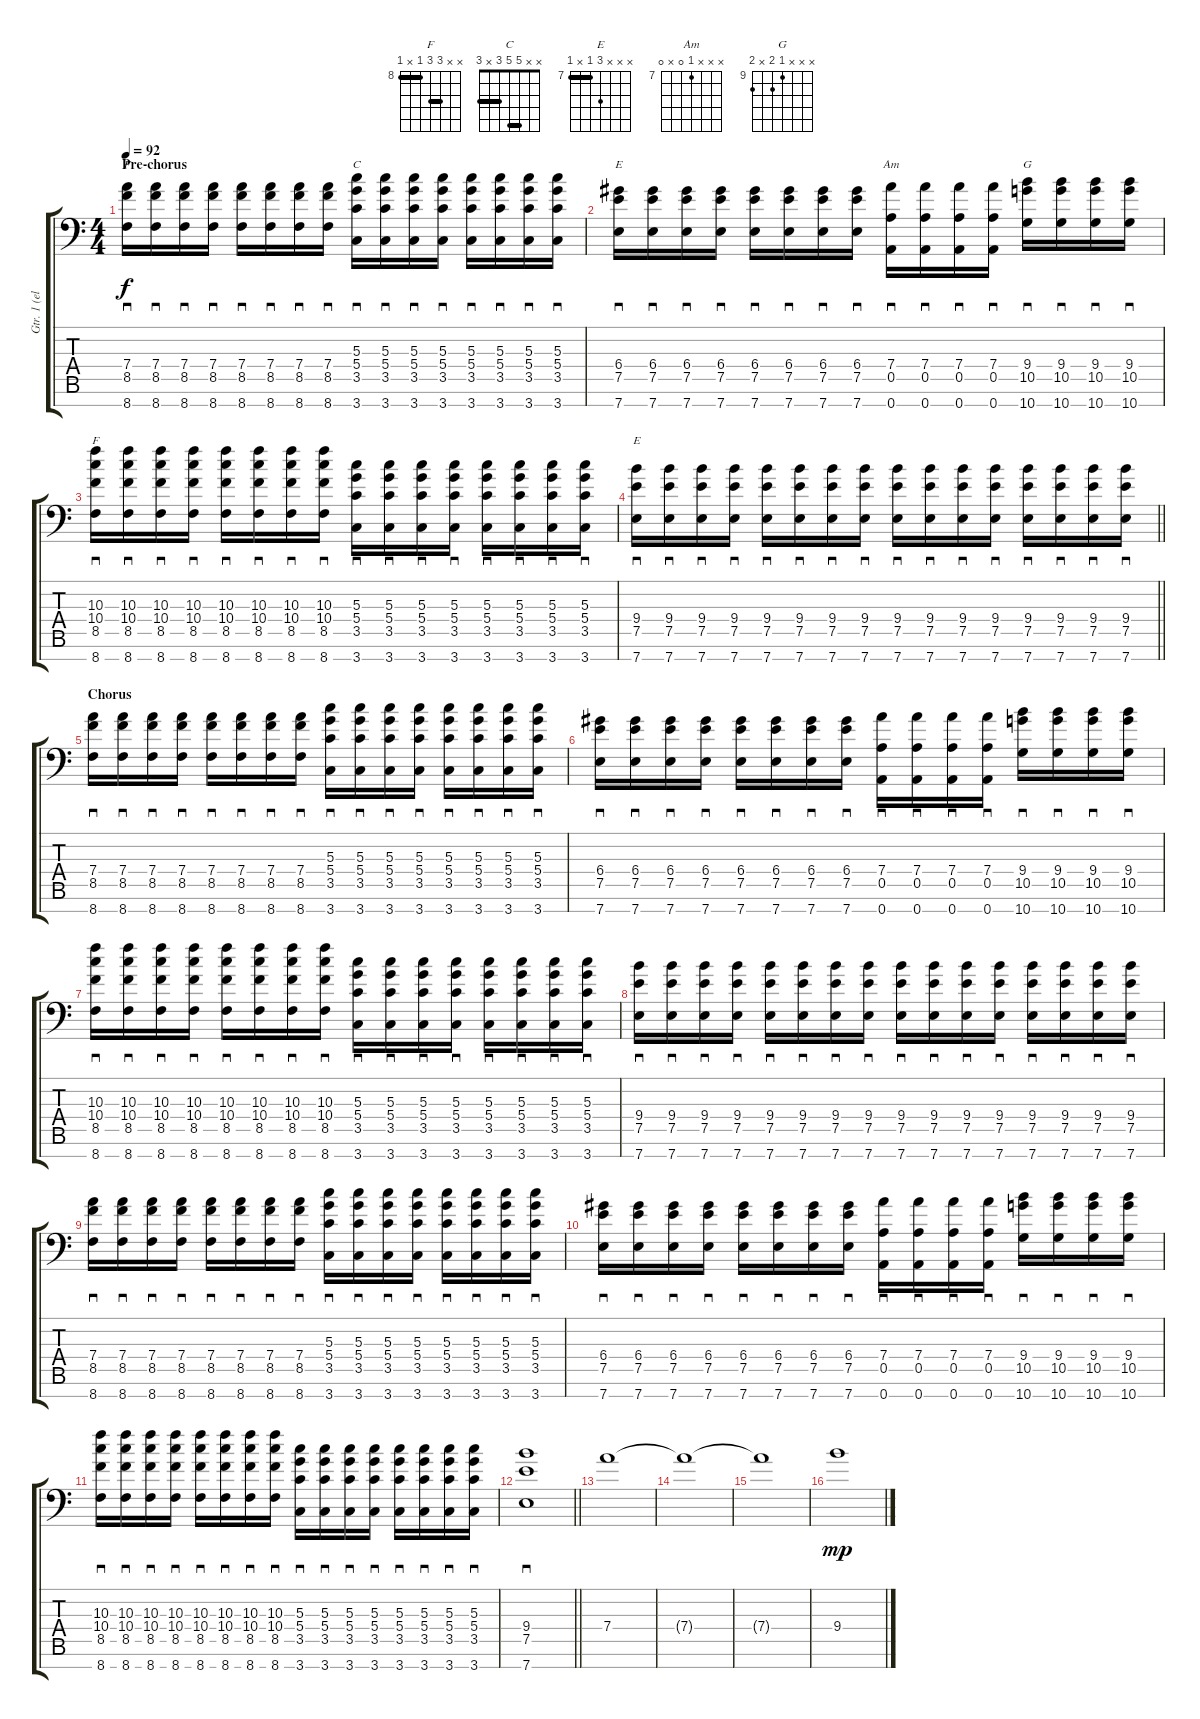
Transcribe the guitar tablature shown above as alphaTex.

\track ("Gtr. 1 (elec.)" "Gtr. 1 (el") {instrument overdrivenguitar}
\staff {score tabs}
\tuning (E4 B3 G3 D3 A2 E2 A1) {hide}
\chord ("F" x x x 7 8 x 8) {firstfret 7}
\chord ("C" x x 5 5 3 x 3) {barre (3 5)}
\chord ("E" x x x 6 7 x 7) {firstfret 6}
\chord ("Am" x x x 7 0 x 0) {firstfret 7}
\chord ("G" x x x 9 10 x 10) {firstfret 9}
\chord ("F" x x 10 10 8 x 8) {firstfret 8 barre (8 10)}
\chord ("E" x x x 9 7 x 7) {firstfret 7 barre 7}
\ts (4 4)
\section ("" "Pre-chorus")
\tempo 92
\clef f4
\ks c
(7.4 8.5 8.7).16{sd ch "F" dy f} (7.4 8.5 8.7).16{sd} (7.4 8.5 8.7).16{sd} (7.4 8.5 8.7).16{sd} (7.4 8.5 8.7).16{sd} (7.4 8.5 8.7).16{sd} (7.4 8.5 8.7).16{sd} (7.4 8.5 8.7).16{sd} (5.3 5.4 3.5 3.7).16{sd ch "C"} (5.3 5.4 3.5 3.7).16{sd} (5.3 5.4 3.5 3.7).16{sd} (5.3 5.4 3.5 3.7).16{sd} (5.3 5.4 3.5 3.7).16{sd} (5.3 5.4 3.5 3.7).16{sd} (5.3 5.4 3.5 3.7).16{sd} (5.3 5.4 3.5 3.7).16{sd} |
(6.4 7.5 7.7).16{sd ch "E"} (6.4 7.5 7.7).16{sd} (6.4 7.5 7.7).16{sd} (6.4 7.5 7.7).16{sd} (6.4 7.5 7.7).16{sd} (6.4 7.5 7.7).16{sd} (6.4 7.5 7.7).16{sd} (6.4 7.5 7.7).16{sd} (7.4 0.5 0.7).16{sd ch "Am"} (7.4 0.5 0.7).16{sd} (7.4 0.5 0.7).16{sd} (7.4 0.5 0.7).16{sd} (9.4 10.5 10.7).16{sd ch "G"} (9.4 10.5 10.7).16{sd} (9.4 10.5 10.7).16{sd} (9.4 10.5 10.7).16{sd} |
(10.3 10.4 8.5 8.7).16{sd ch "F"} (10.3 10.4 8.5 8.7).16{sd} (10.3 10.4 8.5 8.7).16{sd} (10.3 10.4 8.5 8.7).16{sd} (10.3 10.4 8.5 8.7).16{sd} (10.3 10.4 8.5 8.7).16{sd} (10.3 10.4 8.5 8.7).16{sd} (10.3 10.4 8.5 8.7).16{sd} (5.3 5.4 3.5 3.7).16{sd} (5.3 5.4 3.5 3.7).16{sd} (5.3 5.4 3.5 3.7).16{sd} (5.3 5.4 3.5 3.7).16{sd} (5.3 5.4 3.5 3.7).16{sd} (5.3 5.4 3.5 3.7).16{sd} (5.3 5.4 3.5 3.7).16{sd} (5.3 5.4 3.5 3.7).16{sd} |
\barLineRight lightlight
(9.4 7.5 7.7).16{sd ch "E"} (9.4 7.5 7.7).16{sd} (9.4 7.5 7.7).16{sd} (9.4 7.5 7.7).16{sd} (9.4 7.5 7.7).16{sd} (9.4 7.5 7.7).16{sd} (9.4 7.5 7.7).16{sd} (9.4 7.5 7.7).16{sd} (9.4 7.5 7.7).16{sd} (9.4 7.5 7.7).16{sd} (9.4 7.5 7.7).16{sd} (9.4 7.5 7.7).16{sd} (9.4 7.5 7.7).16{sd} (9.4 7.5 7.7).16{sd} (9.4 7.5 7.7).16{sd} (9.4 7.5 7.7).16{sd} |
\section ("" "Chorus")
(7.4 8.5 8.7).16{sd} (7.4 8.5 8.7).16{sd} (7.4 8.5 8.7).16{sd} (7.4 8.5 8.7).16{sd} (7.4 8.5 8.7).16{sd} (7.4 8.5 8.7).16{sd} (7.4 8.5 8.7).16{sd} (7.4 8.5 8.7).16{sd} (5.3 5.4 3.5 3.7).16{sd} (5.3 5.4 3.5 3.7).16{sd} (5.3 5.4 3.5 3.7).16{sd} (5.3 5.4 3.5 3.7).16{sd} (5.3 5.4 3.5 3.7).16{sd} (5.3 5.4 3.5 3.7).16{sd} (5.3 5.4 3.5 3.7).16{sd} (5.3 5.4 3.5 3.7).16{sd} |
(6.4 7.5 7.7).16{sd} (6.4 7.5 7.7).16{sd} (6.4 7.5 7.7).16{sd} (6.4 7.5 7.7).16{sd} (6.4 7.5 7.7).16{sd} (6.4 7.5 7.7).16{sd} (6.4 7.5 7.7).16{sd} (6.4 7.5 7.7).16{sd} (7.4 0.5 0.7).16{sd} (7.4 0.5 0.7).16{sd} (7.4 0.5 0.7).16{sd} (7.4 0.5 0.7).16{sd} (9.4 10.5 10.7).16{sd} (9.4 10.5 10.7).16{sd} (9.4 10.5 10.7).16{sd} (9.4 10.5 10.7).16{sd} |
(10.3 10.4 8.5 8.7).16{sd} (10.3 10.4 8.5 8.7).16{sd} (10.3 10.4 8.5 8.7).16{sd} (10.3 10.4 8.5 8.7).16{sd} (10.3 10.4 8.5 8.7).16{sd} (10.3 10.4 8.5 8.7).16{sd} (10.3 10.4 8.5 8.7).16{sd} (10.3 10.4 8.5 8.7).16{sd} (5.3 5.4 3.5 3.7).16{sd} (5.3 5.4 3.5 3.7).16{sd} (5.3 5.4 3.5 3.7).16{sd} (5.3 5.4 3.5 3.7).16{sd} (5.3 5.4 3.5 3.7).16{sd} (5.3 5.4 3.5 3.7).16{sd} (5.3 5.4 3.5 3.7).16{sd} (5.3 5.4 3.5 3.7).16{sd} |
(9.4 7.5 7.7).16{sd} (9.4 7.5 7.7).16{sd} (9.4 7.5 7.7).16{sd} (9.4 7.5 7.7).16{sd} (9.4 7.5 7.7).16{sd} (9.4 7.5 7.7).16{sd} (9.4 7.5 7.7).16{sd} (9.4 7.5 7.7).16{sd} (9.4 7.5 7.7).16{sd} (9.4 7.5 7.7).16{sd} (9.4 7.5 7.7).16{sd} (9.4 7.5 7.7).16{sd} (9.4 7.5 7.7).16{sd} (9.4 7.5 7.7).16{sd} (9.4 7.5 7.7).16{sd} (9.4 7.5 7.7).16{sd} |
(7.4 8.5 8.7).16{sd} (7.4 8.5 8.7).16{sd} (7.4 8.5 8.7).16{sd} (7.4 8.5 8.7).16{sd} (7.4 8.5 8.7).16{sd} (7.4 8.5 8.7).16{sd} (7.4 8.5 8.7).16{sd} (7.4 8.5 8.7).16{sd} (5.3 5.4 3.5 3.7).16{sd} (5.3 5.4 3.5 3.7).16{sd} (5.3 5.4 3.5 3.7).16{sd} (5.3 5.4 3.5 3.7).16{sd} (5.3 5.4 3.5 3.7).16{sd} (5.3 5.4 3.5 3.7).16{sd} (5.3 5.4 3.5 3.7).16{sd} (5.3 5.4 3.5 3.7).16{sd} |
(6.4 7.5 7.7).16{sd} (6.4 7.5 7.7).16{sd} (6.4 7.5 7.7).16{sd} (6.4 7.5 7.7).16{sd} (6.4 7.5 7.7).16{sd} (6.4 7.5 7.7).16{sd} (6.4 7.5 7.7).16{sd} (6.4 7.5 7.7).16{sd} (7.4 0.5 0.7).16{sd} (7.4 0.5 0.7).16{sd} (7.4 0.5 0.7).16{sd} (7.4 0.5 0.7).16{sd} (9.4 10.5 10.7).16{sd} (9.4 10.5 10.7).16{sd} (9.4 10.5 10.7).16{sd} (9.4 10.5 10.7).16{sd} |
(10.3 10.4 8.5 8.7).16{sd} (10.3 10.4 8.5 8.7).16{sd} (10.3 10.4 8.5 8.7).16{sd} (10.3 10.4 8.5 8.7).16{sd} (10.3 10.4 8.5 8.7).16{sd} (10.3 10.4 8.5 8.7).16{sd} (10.3 10.4 8.5 8.7).16{sd} (10.3 10.4 8.5 8.7).16{sd} (5.3 5.4 3.5 3.7).16{sd} (5.3 5.4 3.5 3.7).16{sd} (5.3 5.4 3.5 3.7).16{sd} (5.3 5.4 3.5 3.7).16{sd} (5.3 5.4 3.5 3.7).16{sd} (5.3 5.4 3.5 3.7).16{sd} (5.3 5.4 3.5 3.7).16{sd} (5.3 5.4 3.5 3.7).16{sd} |
\barLineRight lightlight
(9.4 7.5 7.7).1{sd} |
\section ("" "")
7.4.1{volume 6 instrument clarinet} |
7.4{t}.1 |
7.4{t}.1 |
9.4.1{dy mp volume 13}
